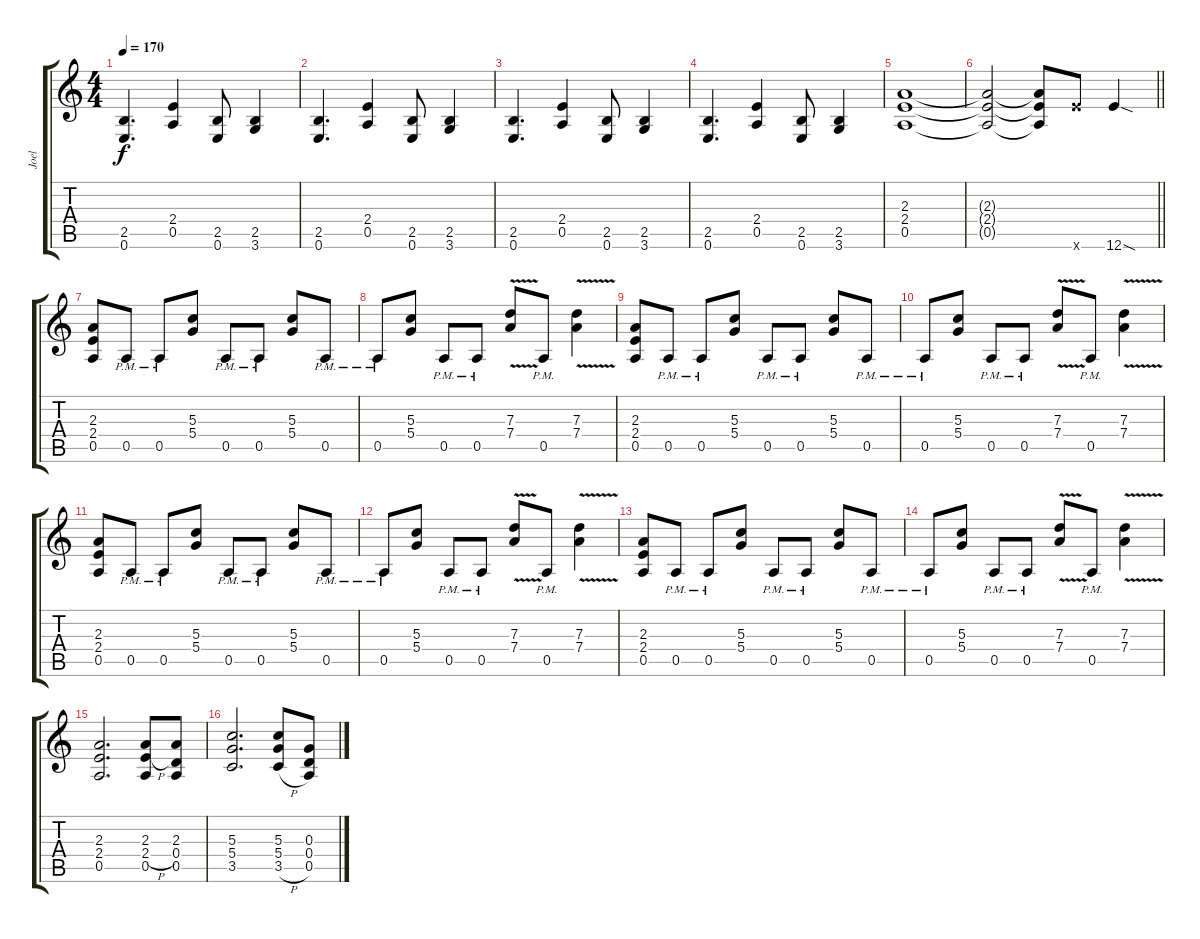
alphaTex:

\track ("Joel" "Joel") {instrument overdrivenguitar}
\staff {score tabs}
\tuning (E4 B3 G3 D3 A2 E2) {hide}
\ts (4 4)
\tempo 170
\clef g2
\ks c
(2.5 0.6).4{d dy f} (2.4 0.5).4 (2.5 0.6).8 (2.5 3.6).4 |
(2.5 0.6).4{d} (2.4 0.5).4 (2.5 0.6).8 (2.5 3.6).4 |
(2.5 0.6).4{d} (2.4 0.5).4 (2.5 0.6).8 (2.5 3.6).4 |
(2.5 0.6).4{d} (2.4 0.5).4 (2.5 0.6).8 (2.5 3.6).4 |
(2.3 2.4 0.5).1 |
\barLineRight lightlight
(2.3{t} 2.4{t} 0.5{t}).2 (2.3{t} 2.4{t} 0.5{t}).8 12.6{x}.8 12.6{sod}.4 |
(2.3 2.4 0.5).8 0.5{pm}.8 0.5{pm}.8 (5.3 5.4).8 0.5{pm}.8 0.5{pm}.8 (5.3 5.4).8 0.5{pm}.8 |
0.5{pm}.8 (5.3 5.4).8 0.5{pm}.8 0.5{pm}.8 (7.3 7.4{v}).8 0.5{pm}.8 (7.3 7.4{v}).4 |
(2.3 2.4 0.5).8 0.5{pm}.8 0.5{pm}.8 (5.3 5.4).8 0.5{pm}.8 0.5{pm}.8 (5.3 5.4).8 0.5{pm}.8 |
0.5{pm}.8 (5.3 5.4).8 0.5{pm}.8 0.5{pm}.8 (7.3 7.4{v}).8 0.5{pm}.8 (7.3 7.4{v}).4 |
(2.3 2.4 0.5).8 0.5{pm}.8 0.5{pm}.8 (5.3 5.4).8 0.5{pm}.8 0.5{pm}.8 (5.3 5.4).8 0.5{pm}.8 |
0.5{pm}.8 (5.3 5.4).8 0.5{pm}.8 0.5{pm}.8 (7.3 7.4{v}).8 0.5{pm}.8 (7.3 7.4{v}).4 |
(2.3 2.4 0.5).8 0.5{pm}.8 0.5{pm}.8 (5.3 5.4).8 0.5{pm}.8 0.5{pm}.8 (5.3 5.4).8 0.5{pm}.8 |
0.5{pm}.8 (5.3 5.4).8 0.5{pm}.8 0.5{pm}.8 (7.3 7.4{v}).8 0.5{pm}.8 (7.3 7.4{v}).4 |
(2.3 2.4 0.5).2{d} (2.3 2.4{h} 0.5).8 (2.3 0.4 0.5).8 |
(5.3 5.4 3.5).2{d} (5.3 5.4 3.5{h}).8 (0.3 0.4 0.5).8
